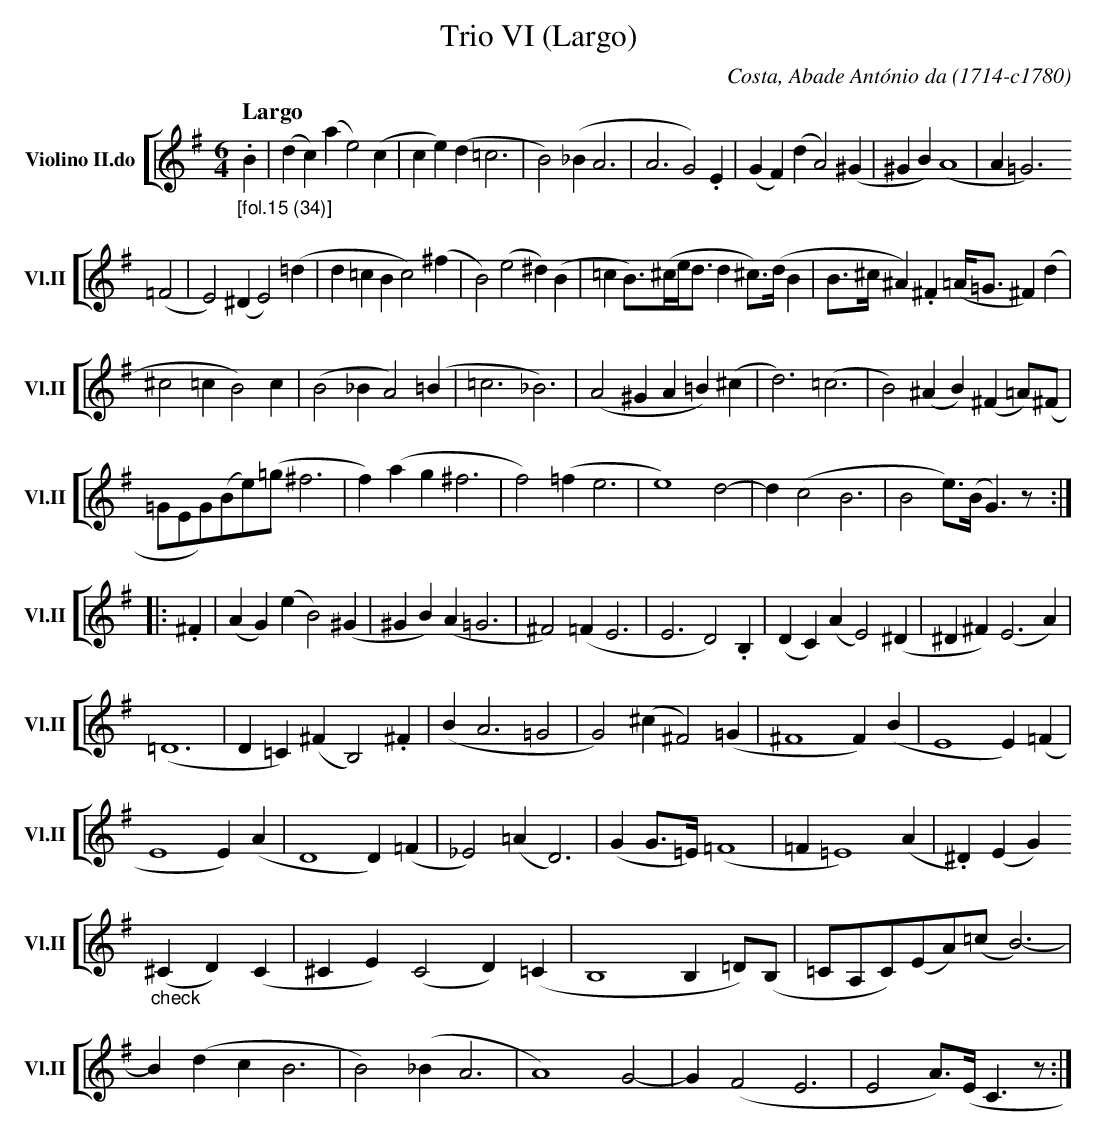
X:1
T:Trio VI (Largo)
C:Costa, Abade Ant\'onio da (1714-c1780)
M:6/4
L:1/4
K:G
V: 2 clef=treble name="Violino II.do" sname="Vl.II"
%%staves [ 2 ]
   [Q:"Largo"] "_[fol.15 (34)]" .B | (d c) (a e2) (c | c e) (d =c3 |  B2) (_B A3 | A3 G2) .E | (G F) (d A2) (^G | ^G B) (A4 | A =G3)
(=F2 |E2) (^D E2) (=d | d =c B c2) (^f | B2) (e2 ^d) (B | =c B/>)(^c/e//d3/4 d ^c/>)(d/ B | B/>^c/ ^A) .^F (=A/<=G/ ^F) (d |
^c2 =c B2) c | (B2 _B A2) (=B | =c3 _B3) | (A2 ^G A =B) (^c | d3) (=c3 | B2) (^A B) (^F =A/)(^F/ |
=G/E/G/)(B/e/)(=g/ ^f3 | f) (a g ^f3 | f2) (=f e3 | e4) d2- | d (c2 B3 | B2 e/)>(B/G)>z :|:
.^F | (A G) (e B2) (^G | ^G B) (A =G3 | ^F2) (=F E3 | E3 D2) .B, | (D C) (A E2) (^D | ^D ^F) (E3 A) |
(=D6| D =C) (^F B,2) .^F | (B A3 =G2 | G2) (^c ^F2) (=G | ^F4 F) (B |  E4 E) (=F |
E4 E) (A | D4 D) (=F | _E2) (=A D3) | (G G/>=E/) (=F4 | =F =E4) (A | .^D) (E G) "_check"
(^C D) (C | ^C E) (C2 D) (=C | B,4 B, =D/)(B,/ | =C/A,/C/)(E/A/)(=c/ B3-) |
B (d c B3 | B2) (_B A3 | A4) G2- | G (F2 E3 | E2 A/)>(E/ C>z :|
